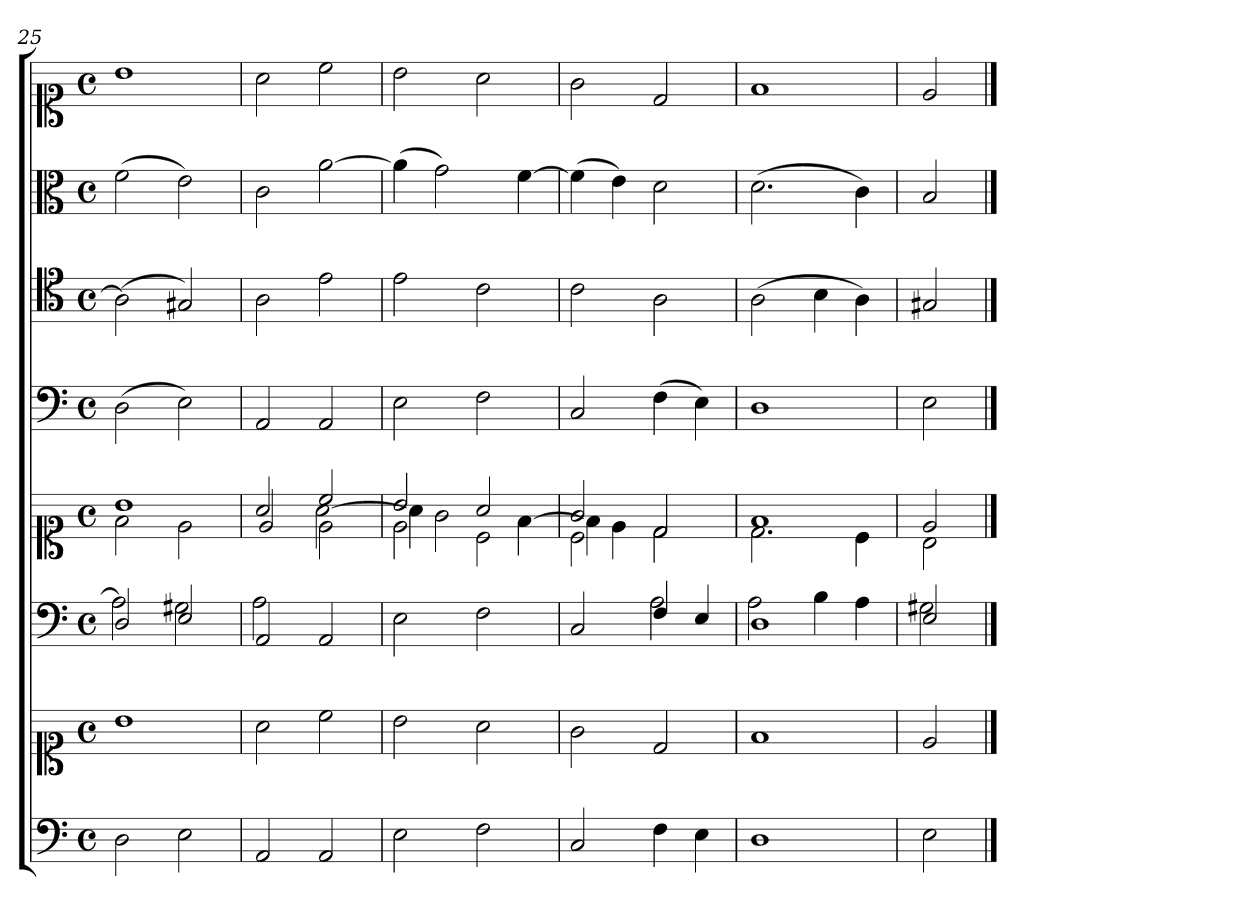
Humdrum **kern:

**kern	**kern	**kern	**kern	**kern	**kern	**kern	**kern
*part6	*part6	*part5	*part5	*part4	*part3	*part2	*part1
*staff8	*staff7	*staff6	*staff5	*staff4	*staff3	*staff2	*staff1
*clefF4	*clefC1	*clefF4	*clefC1	*clefF4	*clefC4	*clefC3	*clefC1
*k[]	*k[]	*k[]	*k[]	*k[]	*k[]	*k[]	*k[]
*M4/4	*M4/4	*M4/4	*M4/4	*M4/4	*M4/4	*M4/4	*M4/4
*met(c)	*met(c)	*met(c)	*met(c)	*met(c)	*met(c)	*met(c)	*met(c)
=25	=25	=25	=25	=25	=25	=25	=25
*	*	*^	*^	*	*	*	*
2D	1b	2D	2A]	1b	2f	(2D	(2A]	(2f	1b
2E	.	2E	2G#X	.	2e	2E)	2G#X)	2e)	.
=26	=26	=26	=26	=26	=26	=26	=26	=26	=26
*	*	*	*	*	*^	*	*	*	*
2AA	2a	2AA	2A	2a	2ryy	2e/	2AA	2A	2c	2a
2AA	2cc	2AA	2ryy	2cc	2e	[2a\	2AA	2e	[2a	2cc
*	*	*v	*v	*	*	*	*	*	*	*
=27	=27	=27	=27	=27	=27	=27	=27	=27	=27
2E	2b	2E	2b	2e	4a\]	2E	2e	(4a]	2b
.	.	.	.	.	2g\	.	.	2g)	.
2F	2a	2F	2a	2c	.	2F	2c	.	2a
.	.	.	.	.	[4f\	.	.	[4f	.
=28	=28	=28	=28	=28	=28	=28	=28	=28	=28
*	*	*^	*	*	*	*	*	*	*
2C	2g	2C	2ryy	2g	2c	4f\]	2C	2c	(4f]	2g
.	.	.	.	.	.	4e\	.	.	4e)	.
4F	2d	4F	2A	2d	4ryy	2d\	(4F	2A	2d	2d
4E	.	4E	.	.	4ryy	.	4E)	.	.	.
*	*	*	*	*	*v	*v	*	*	*	*
=29	=29	=29	=29	=29	=29	=29	=29	=29	=29
1D	1f	1D	2A	1f	2.d	1D	(2A	(2.d	1f
.	.	.	4B	.	.	.	4B	.	.
.	.	.	4A	.	4c	.	4A)	4c)	.
=30	=30	=30	=30	=30	=30	=30	=30	=30	=30
2E	2e	2E	2G#X	2e	2B	2E	2G#X	2B	2e
*	*	*v	*v	*	*	*	*	*	*
*	*	*	*v	*v	*	*	*	*
==	==	==	==	==	==	==	==
*-	*-	*-	*-	*-	*-	*-	*-
